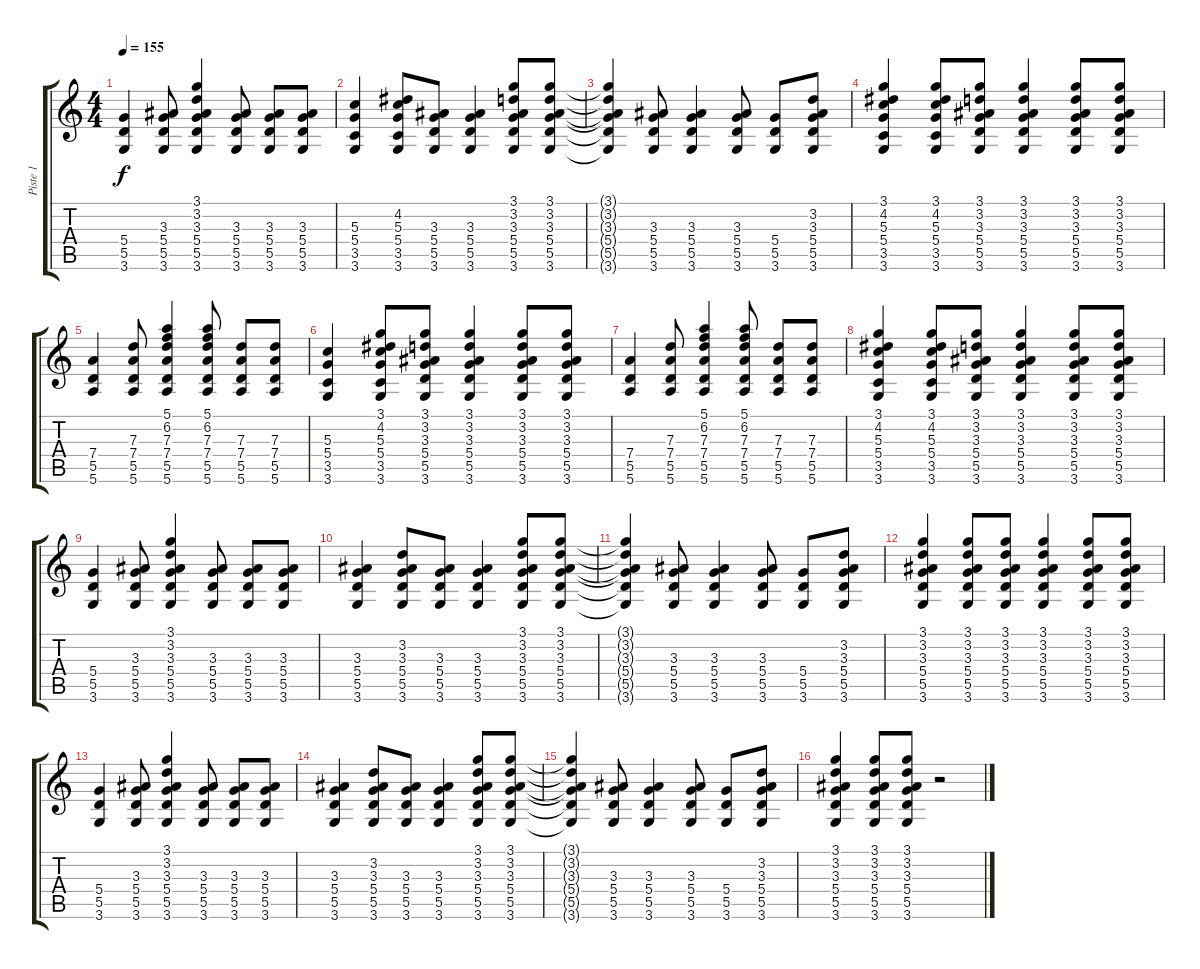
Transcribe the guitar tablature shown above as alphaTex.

\track ("Piste 1" "Piste 1") {instrument acousticguitarsteel}
\staff {score tabs}
\tuning (E4 B3 G3 D3 A2 E2) {hide}
\ts (4 4)
\tempo 155
\clef g2
\ks c
(5.4 5.5 3.6).4{dy f} (3.3 5.4 5.5 3.6).8 (3.1 3.2 3.3 5.4 5.5 3.6).4 (3.3 5.4 5.5 3.6).8 (3.3 5.4 5.5 3.6).8 (3.3 5.4 5.5 3.6).8 |
(5.3 5.4 3.5 3.6).4 (4.2 5.3 5.4 3.5 3.6).8 (3.3 5.4 5.5 3.6).8 (3.3 5.4 5.5 3.6).4 (3.1 3.2 3.3 5.4 5.5 3.6).8 (3.1 3.2 3.3 5.4 5.5 3.6).8 |
(3.1{t} 3.2{t} 3.3{t} 5.4{t} 5.5{t} 3.6{t}).4 (3.3 5.4 5.5 3.6).8 (3.3 5.4 5.5 3.6).4 (3.3 5.4 5.5 3.6).8 (5.4 5.5 3.6).8 (3.2 3.3 5.4 5.5 3.6).8 |
(3.1 4.2 5.3 5.4 3.5 3.6).4 (3.1 4.2 5.3 5.4 3.5 3.6).8 (3.1 3.2 3.3 5.4 5.5 3.6).8 (3.1 3.2 3.3 5.4 5.5 3.6).4 (3.1 3.2 3.3 5.4 5.5 3.6).8 (3.1 3.2 3.3 5.4 5.5 3.6).8 |
(7.4 5.5 5.6).4 (7.3 7.4 5.5 5.6).8 (5.1 6.2 7.3 7.4 5.5 5.6).4 (5.1 6.2 7.3 7.4 5.5 5.6).8 (7.3 7.4 5.5 5.6).8 (7.3 7.4 5.5 5.6).8 |
(5.3 5.4 3.5 3.6).4 (3.1 4.2 5.3 5.4 3.5 3.6).8 (3.1 3.2 3.3 5.4 5.5 3.6).8 (3.1 3.2 3.3 5.4 5.5 3.6).4 (3.1 3.2 3.3 5.4 5.5 3.6).8 (3.1 3.2 3.3 5.4 5.5 3.6).8 |
(7.4 5.5 5.6).4 (7.3 7.4 5.5 5.6).8 (5.1 6.2 7.3 7.4 5.5 5.6).4 (5.1 6.2 7.3 7.4 5.5 5.6).8 (7.3 7.4 5.5 5.6).8 (7.3 7.4 5.5 5.6).8 |
(3.1 4.2 5.3 5.4 3.5 3.6).4 (3.1 4.2 5.3 5.4 3.5 3.6).8 (3.1 3.2 3.3 5.4 5.5 3.6).8 (3.1 3.2 3.3 5.4 5.5 3.6).4 (3.1 3.2 3.3 5.4 5.5 3.6).8 (3.1 3.2 3.3 5.4 5.5 3.6).8 |
(5.4 5.5 3.6).4 (3.3 5.4 5.5 3.6).8 (3.1 3.2 3.3 5.4 5.5 3.6).4 (3.3 5.4 5.5 3.6).8 (3.3 5.4 5.5 3.6).8 (3.3 5.4 5.5 3.6).8 |
(3.3 5.4 5.5 3.6).4 (3.2 3.3 5.4 5.5 3.6).8 (3.3 5.4 5.5 3.6).8 (3.3 5.4 5.5 3.6).4 (3.1 3.2 3.3 5.4 5.5 3.6).8 (3.1 3.2 3.3 5.4 5.5 3.6).8 |
(3.1{t} 3.2{t} 3.3{t} 5.4{t} 5.5{t} 3.6{t}).4 (3.3 5.4 5.5 3.6).8 (3.3 5.4 5.5 3.6).4 (3.3 5.4 5.5 3.6).8 (5.4 5.5 3.6).8 (3.2 3.3 5.4 5.5 3.6).8 |
(3.1 3.2 3.3 5.4 5.5 3.6).4 (3.1 3.2 3.3 5.4 5.5 3.6).8 (3.1 3.2 3.3 5.4 5.5 3.6).8 (3.1 3.2 3.3 5.4 5.5 3.6).4 (3.1 3.2 3.3 5.4 5.5 3.6).8 (3.1 3.2 3.3 5.4 5.5 3.6).8 |
(5.4 5.5 3.6).4 (3.3 5.4 5.5 3.6).8 (3.1 3.2 3.3 5.4 5.5 3.6).4 (3.3 5.4 5.5 3.6).8 (3.3 5.4 5.5 3.6).8 (3.3 5.4 5.5 3.6).8 |
(3.3 5.4 5.5 3.6).4 (3.2 3.3 5.4 5.5 3.6).8 (3.3 5.4 5.5 3.6).8 (3.3 5.4 5.5 3.6).4 (3.1 3.2 3.3 5.4 5.5 3.6).8 (3.1 3.2 3.3 5.4 5.5 3.6).8 |
(3.1{t} 3.2{t} 3.3{t} 5.4{t} 5.5{t} 3.6{t}).4 (3.3 5.4 5.5 3.6).8 (3.3 5.4 5.5 3.6).4 (3.3 5.4 5.5 3.6).8 (5.4 5.5 3.6).8 (3.2 3.3 5.4 5.5 3.6).8 |
(3.1 3.2 3.3 5.4 5.5 3.6).4 (3.1 3.2 3.3 5.4 5.5 3.6).8 (3.1 3.2 3.3 5.4 5.5 3.6).8 r.2
